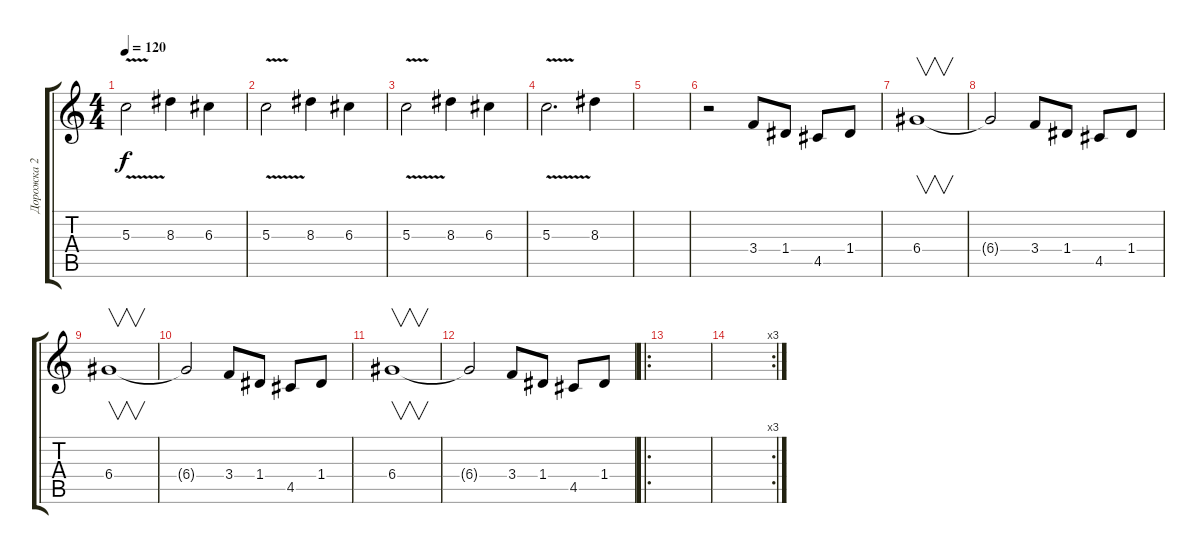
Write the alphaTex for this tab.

\track ("Дорожка 2" "Дорожка 2") {instrument overdrivenguitar}
\staff {score tabs}
\tuning (E4 B3 G3 D3 A2 E2) {hide}
\ts (4 4)
\tempo 120
\clef g2
\ks c
5.3{v}.2{dy f} 8.3.4 6.3.4 |
5.3{v}.2 8.3.4 6.3.4 |
5.3{v}.2 8.3.4 6.3.4 |
5.3{v}.2{d} 8.3.4 |
|
r.2 3.4.8 1.4.8 4.5.8 1.4.8 |
6.4.1{v} |
6.4{t}.2 3.4.8 1.4.8 4.5.8 1.4.8 |
6.4.1{v} |
6.4{t}.2 3.4.8 1.4.8 4.5.8 1.4.8 |
6.4.1{v} |
6.4{t}.2 3.4.8 1.4.8 4.5.8 1.4.8 |
\ro
|
\rc 3
